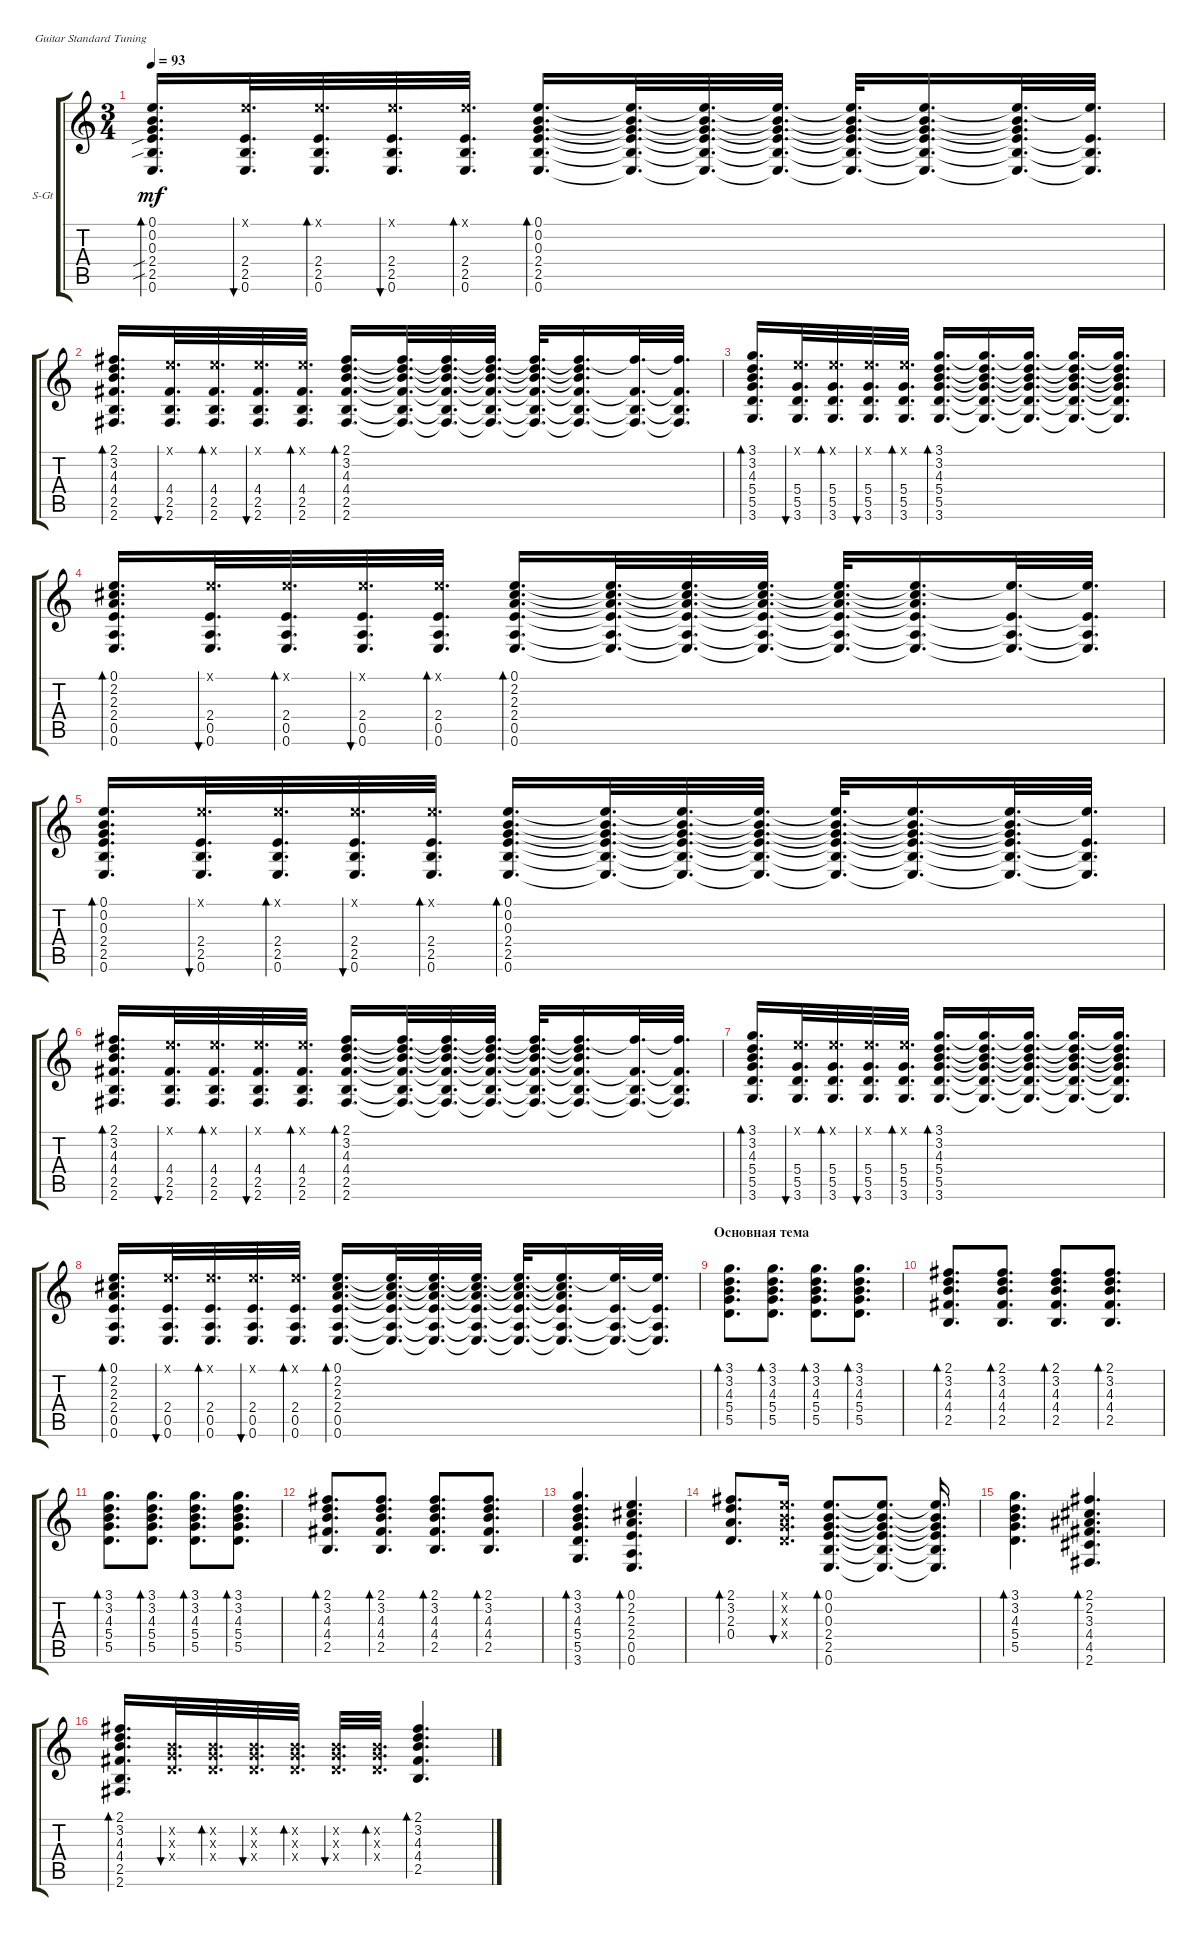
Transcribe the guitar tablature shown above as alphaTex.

\defaultSystemsLayout 4
\bracketExtendMode groupsimilarinstruments
\firstSystemTrackNameOrientation horizontal
\otherSystemsTrackNameOrientation horizontal
\track ("Steel Guitar" "S-Gt") {instrument acousticguitarsteel}
\staff {score tabs}
\tuning (E4 B3 G3 D3 A2 E2)
\ts (3 4)
\tempo 93
\clef g2
\ks c
(0.6 2.5{sib} 2.4{sib} 0.3 0.2 0.1).16{d bd 30 dy mf} (0.6 2.5 2.4 0.1{x}).32{d bu 30} (2.4 2.5 0.6 0.1{x}).32{d bd 30} (0.6 2.5 2.4 0.1{x}).32{d bu 30} (2.4 2.5 0.6 0.1{x}).32{d bd 30} (0.6 2.5 2.4 0.3 0.2 0.1).16{d bd 30} (0.6{t} 2.5{t} 2.4{t} 0.1{t} 0.3{t} 0.2{t}).32{d} (2.4{t} 2.5{t} 0.6{t} 0.1{t} 0.2{t} 0.3{t}).32{d} (0.6{t} 2.5{t} 2.4{t} 0.1{t} 0.2{t} 0.3{t}).32{d} (2.4{t} 2.5{t} 0.6{t} 0.1{t} 0.2{t} 0.3{t}).32{d} (0.6{t} 2.5{t} 2.4{t} 0.3{t} 0.2{t} 0.1{t}).16{d} (0.6{t} 2.5{t} 2.4{t} 0.1{t} 0.3{t} 0.2{t}).32{d} (2.4{t} 2.5{t} 0.6{t} 0.1{t}).32{d} |
(2.6 2.5 4.4 4.3 3.2 2.1).16{d bd 30} (2.6 2.5 4.4 0.1{x}).32{d bu 30} (4.4 2.5 2.6 0.1{x}).32{d bd 30} (2.6 2.5 4.4 0.1{x}).32{d bu 30} (4.4 2.5 2.6 0.1{x}).32{d bd 30} (2.6 2.5 4.4 4.3 3.2 2.1).16{d bd 30} (2.6{t} 2.5{t} 4.4{t} 2.1{t} 3.2{t} 4.3{t}).32{d} (4.4{t} 2.5{t} 2.6{t} 2.1{t} 3.2{t} 4.3{t}).32{d} (2.6{t} 2.5{t} 4.4{t} 2.1{t} 3.2{t} 4.3{t}).32{d} (4.4{t} 2.5{t} 2.6{t} 2.1{t} 3.2{t} 4.3{t}).32{d} (2.6{t} 2.5{t} 4.4{t} 4.3{t} 3.2{t} 2.1{t}).16{d} (2.6{t} 2.5{t} 4.4{t} 2.1{t}).32{d} (4.4{t} 2.5{t} 2.6{t} 2.1{t}).32{d} |
(3.6 5.5 5.4 4.3 3.2 3.1).16{d bd 30} (3.6 5.5 5.4 0.1{x}).32{d bu 30} (5.4 5.5 3.6 0.1{x}).32{d bd 30} (3.6 5.5 5.4 0.1{x}).32{d bu 30} (5.4 5.5 3.6 0.1{x}).32{d bd 30} (3.6 5.5 5.4 4.3 3.2 3.1).16{d bd 30} (3.6{t} 5.5{t} 5.4{t} 4.3{t} 3.2{t} 3.1{t}).16{d} (3.6{t} 5.5{t} 5.4{t} 4.3{t} 3.2{t} 3.1{t}).16{d} (3.6{t} 5.5{t} 5.4{t} 4.3{t} 3.2{t} 3.1{t}).16{d} (3.6{t} 5.5{t} 5.4{t} 4.3{t} 3.2{t} 3.1{t}).16{d} |
(0.6 0.5 2.4 2.3 2.2 0.1).16{d bd 36} (0.6 0.5 2.4 0.1{x}).32{d bu 30} (2.4 0.5 0.6 0.1{x}).32{d bd 30} (0.6 0.5 2.4 0.1{x}).32{d bu 30} (2.4 0.5 0.6 0.1{x}).32{d bd 30} (0.6 0.5 2.4 2.3 2.2 0.1).16{d bd 30} (0.6{t} 0.5{t} 2.4{t} 0.1{t} 2.2{t} 2.3{t}).32{d} (2.4{t} 0.5{t} 0.6{t} 0.1{t} 2.2{t} 2.3{t}).32{d} (0.6{t} 0.5{t} 2.4{t} 0.1{t} 2.2{t} 2.3{t}).32{d} (2.4{t} 0.5{t} 0.6{t} 0.1{t} 2.2{t} 2.3{t}).32{d} (0.6{t} 0.5{t} 2.4{t} 2.3{t} 2.2{t} 0.1{t}).16{d} (0.6{t} 0.5{t} 2.4{t} 0.1{t}).32{d} (2.4{t} 0.5{t} 0.6{t} 0.1{t}).32{d} |
(0.6 2.5 2.4 0.3 0.2 0.1).16{d bd 30} (0.6 2.5 2.4 0.1{x}).32{d bu 30} (2.4 2.5 0.6 0.1{x}).32{d bd 30} (0.6 2.5 2.4 0.1{x}).32{d bu 30} (2.4 2.5 0.6 0.1{x}).32{d bd 30} (0.6 2.5 2.4 0.3 0.2 0.1).16{d bd 30} (0.6{t} 2.5{t} 2.4{t} 0.1{t} 0.3{t} 0.2{t}).32{d} (2.4{t} 2.5{t} 0.6{t} 0.1{t} 0.2{t} 0.3{t}).32{d} (0.6{t} 2.5{t} 2.4{t} 0.1{t} 0.2{t} 0.3{t}).32{d} (2.4{t} 2.5{t} 0.6{t} 0.1{t} 0.2{t} 0.3{t}).32{d} (0.6{t} 2.5{t} 2.4{t} 0.3{t} 0.2{t} 0.1{t}).16{d} (0.6{t} 2.5{t} 2.4{t} 0.1{t} 0.3{t} 0.2{t}).32{d} (2.4{t} 2.5{t} 0.6{t} 0.1{t}).32{d} |
(2.6 2.5 4.4 4.3 3.2 2.1).16{d bd 30} (2.6 2.5 4.4 0.1{x}).32{d bu 30} (4.4 2.5 2.6 0.1{x}).32{d bd 30} (2.6 2.5 4.4 0.1{x}).32{d bu 30} (4.4 2.5 2.6 0.1{x}).32{d bd 30} (2.6 2.5 4.4 4.3 3.2 2.1).16{d bd 30} (2.6{t} 2.5{t} 4.4{t} 2.1{t} 3.2{t} 4.3{t}).32{d} (4.4{t} 2.5{t} 2.6{t} 2.1{t} 3.2{t} 4.3{t}).32{d} (2.6{t} 2.5{t} 4.4{t} 2.1{t} 3.2{t} 4.3{t}).32{d} (4.4{t} 2.5{t} 2.6{t} 2.1{t} 3.2{t} 4.3{t}).32{d} (2.6{t} 2.5{t} 4.4{t} 4.3{t} 3.2{t} 2.1{t}).16{d} (2.6{t} 2.5{t} 4.4{t} 2.1{t}).32{d} (4.4{t} 2.5{t} 2.6{t} 2.1{t}).32{d} |
(3.6 5.5 5.4 4.3 3.2 3.1).16{d bd 30} (3.6 5.5 5.4 0.1{x}).32{d bu 30} (5.4 5.5 3.6 0.1{x}).32{d bd 30} (3.6 5.5 5.4 0.1{x}).32{d bu 30} (5.4 5.5 3.6 0.1{x}).32{d bd 30} (3.6 5.5 5.4 4.3 3.2 3.1).16{d bd 30} (3.6{t} 5.5{t} 5.4{t} 4.3{t} 3.2{t} 3.1{t}).16{d} (3.6{t} 5.5{t} 5.4{t} 4.3{t} 3.2{t} 3.1{t}).16{d} (3.6{t} 5.5{t} 5.4{t} 4.3{t} 3.2{t} 3.1{t}).16{d} (3.6{t} 5.5{t} 5.4{t} 4.3{t} 3.2{t} 3.1{t}).16{d} |
(0.6 0.5 2.4 2.3 2.2 0.1).16{d bd 36} (0.6 0.5 2.4 0.1{x}).32{d bu 30} (2.4 0.5 0.6 0.1{x}).32{d bd 30} (0.6 0.5 2.4 0.1{x}).32{d bu 30} (2.4 0.5 0.6 0.1{x}).32{d bd 30} (0.6 0.5 2.4 2.3 2.2 0.1).16{d bd 30} (0.6{t} 0.5{t} 2.4{t} 0.1{t} 2.2{t} 2.3{t}).32{d} (2.4{t} 0.5{t} 0.6{t} 0.1{t} 2.2{t} 2.3{t}).32{d} (0.6{t} 0.5{t} 2.4{t} 0.1{t} 2.2{t} 2.3{t}).32{d} (2.4{t} 0.5{t} 0.6{t} 0.1{t} 2.2{t} 2.3{t}).32{d} (0.6{t} 0.5{t} 2.4{t} 2.3{t} 2.2{t} 0.1{t}).16{d} (0.6{t} 0.5{t} 2.4{t} 0.1{t}).32{d} (2.4{t} 0.5{t} 0.6{t} 0.1{t}).32{d} |
\section ("" "Основная тема")
(3.1 3.2 4.3 5.4 5.5).8{d bd 52} (3.1 3.2 4.3 5.4 5.5).8{d bd 52} (3.1 3.2 4.3 5.4 5.5).8{d bd 52 beam merge} (3.1 3.2 4.3 5.4 5.5).8{d bd 52} |
(2.5 4.4 4.3 3.2 2.1).8{d bd 52} (2.5 4.4 4.3 3.2 2.1).8{d bd 52} (2.5 4.4 4.3 3.2 2.1).8{d bd 52 beam merge} (2.5 4.4 4.3 3.2 2.1).8{d bd 52} |
(3.1 3.2 4.3 5.4 5.5).8{d bd 52} (3.1 3.2 4.3 5.4 5.5).8{d bd 52} (3.1 3.2 4.3 5.4 5.5).8{d bd 52 beam merge} (3.1 3.2 4.3 5.4 5.5).8{d bd 52} |
(2.5 4.4 4.3 3.2 2.1).8{d bd 52} (2.5 4.4 4.3 3.2 2.1).8{d bd 52} (2.5 4.4 4.3 3.2 2.1).8{d bd 52 beam merge} (2.5 4.4 4.3 3.2 2.1).8{d bd 52} |
(3.1 3.2 4.3 5.4 5.5 3.6).4{d bd 145} (2.3 2.2 0.1 2.4 0.5 0.6).4{d bd 145} |
(2.1 3.2 2.3 0.4).8{d bd 120} (0.1{x} 0.2{x} 0.3{x} 0.4{x}).16{d bu 60} (2.5 2.4 0.6 0.3 0.2 0.1).8{d bd 99} (2.5{t} 2.4{t} 0.6{t} 0.3{t} 0.2{t} 0.1{t}).8{d} (2.5{t} 2.4{t} 0.6{t} 0.3{t} 0.2{t} 0.1{t}).16{d} |
(3.1 3.2 4.3 5.4 5.5).4{d bd 96} (2.1 2.2 3.3 4.4 4.5 2.6).4{d bd 124} |
(2.1 3.2 4.3 4.4 2.5 2.6).16{d bd 45} (0.2{x} 0.3{x} 0.4{x}).32{d bu 45} (0.2{x} 0.3{x} 0.4{x}).32{d bd 45} (0.2{x} 0.3{x} 0.4{x}).32{d bu 45} (0.2{x} 0.3{x} 0.4{x}).32{d bd 45} (0.2{x} 0.3{x} 0.4{x}).32{d bu 45} (0.2{x} 0.3{x} 0.4{x}).32{d bd 45} (2.1 3.2 4.3 4.4 2.5).4{d bd 44}
